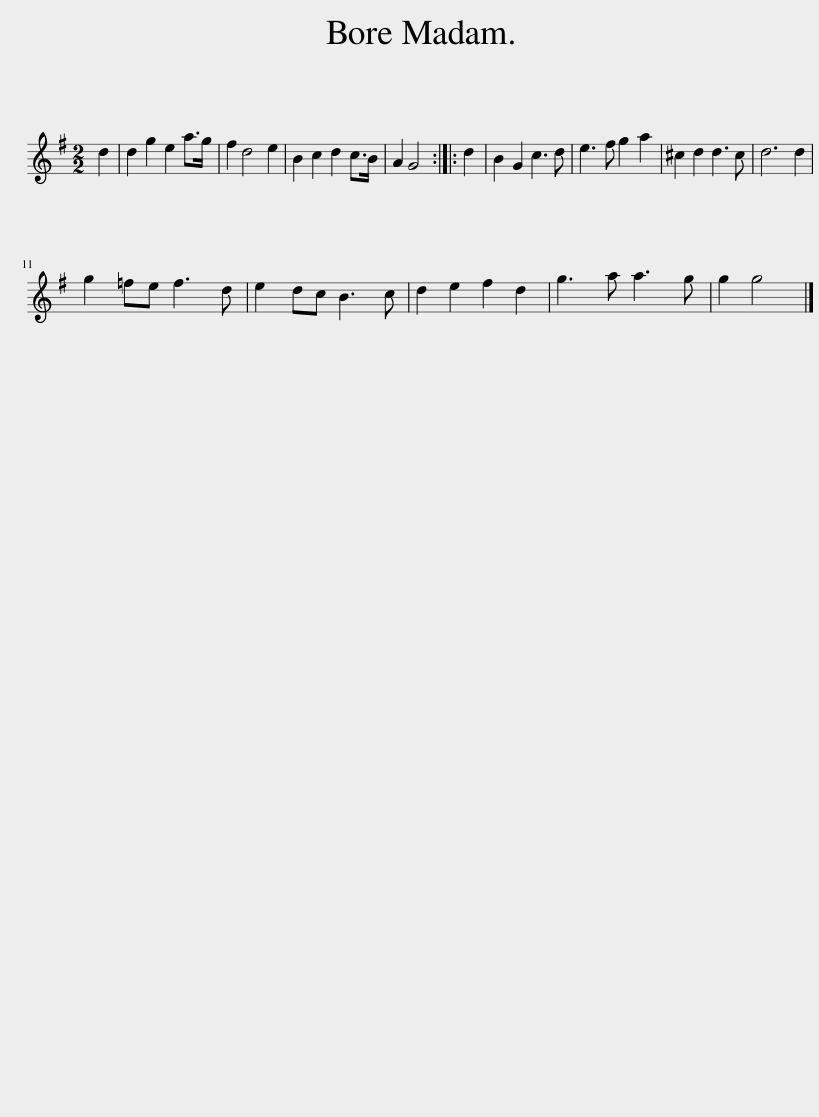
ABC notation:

X:1
L:1/8
M:2/2
I:linebreak $
K:G
V:1 treble
V:1
 d2 | d2 g2 e2 a>g | f2 d4 e2 | B2 c2 d2 c>B | A2 G4 :: %5
 d2 | B2 G2 c3 d | e3 f g2 a2 | ^c2 d2 d3 c | d6 d2 |$ %10
 g2 =fe f3 d | e2 dc B3 c | d2 e2 f2 d2 | g3 a a3 g | g2 g4 |] %15
